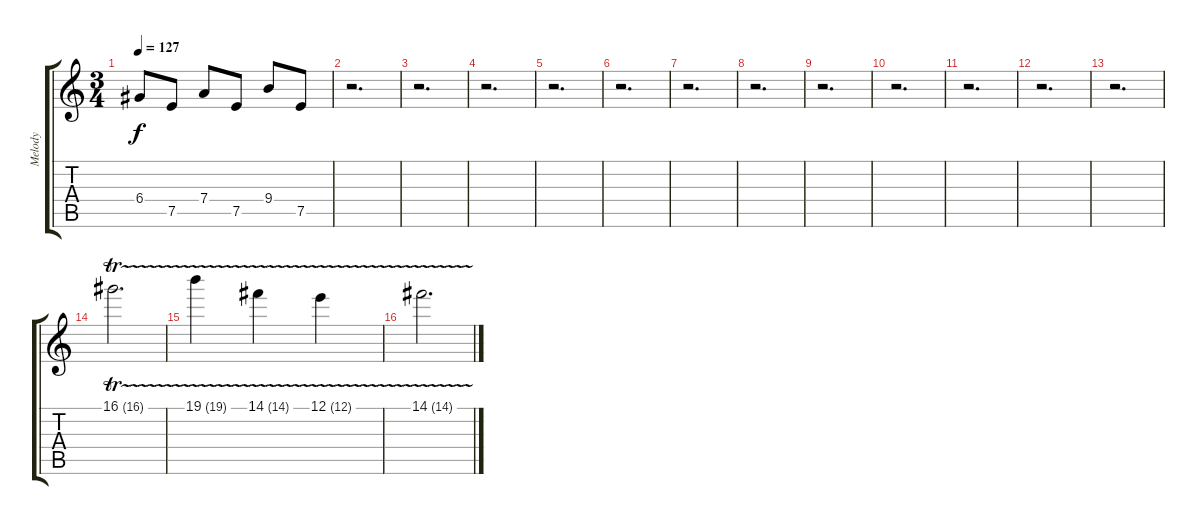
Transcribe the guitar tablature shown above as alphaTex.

\track ("Melody" "Melody") {instrument acousticguitarsteel}
\staff {score tabs}
\tuning (E4 B3 G3 D3 A2 E2) {hide}
\ts (3 4)
\tempo 127
\clef g2
\ks c
6.4.8{dy f} 7.5.8 7.4.8 7.5.8 9.4.8 7.5.8 |
r.2{d} |
r.2{d} |
r.2{d} |
r.2{d} |
r.2{d} |
r.2{d} |
r.2{d} |
r.2{d} |
r.2{d} |
r.2{d} |
r.2{d} |
r.2{d} |
16.1{tr (16 32)}.2{d} |
19.1{tr (19 32)}.4 14.1{tr (14 32)}.4 12.1{tr (12 32)}.4 |
14.1{tr (14 32)}.2{d}
